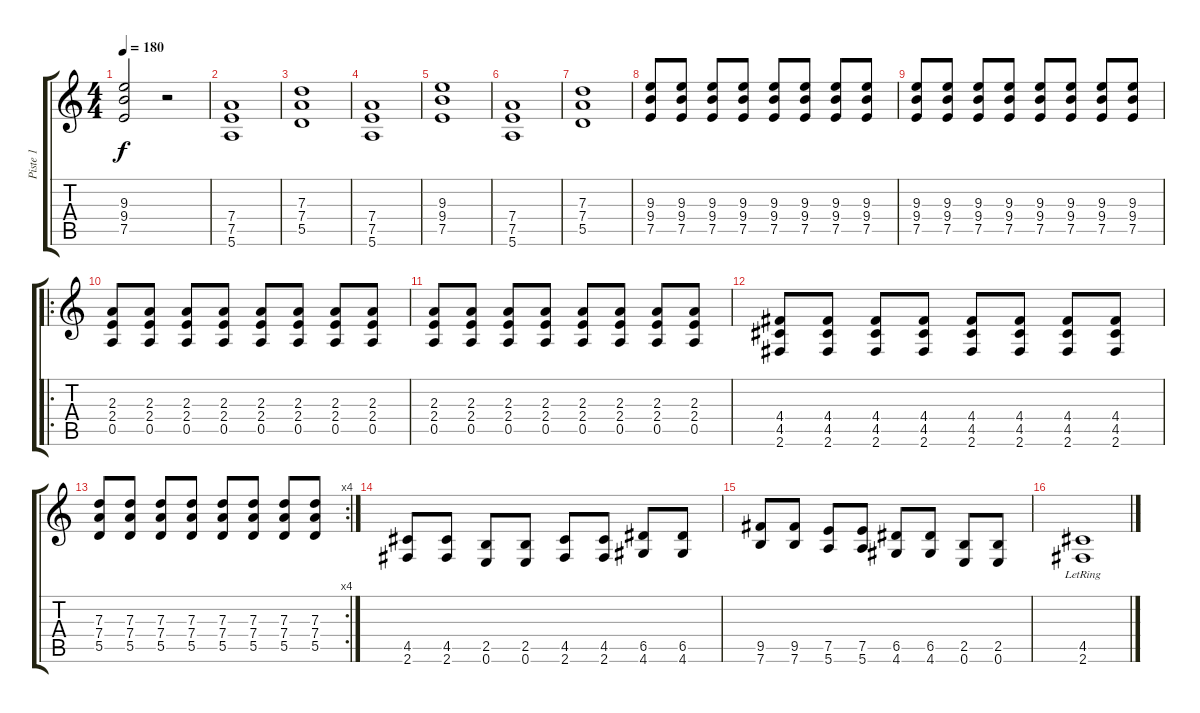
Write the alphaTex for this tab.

\track ("Piste 1" "Piste 1") {instrument distortionguitar}
\staff {score tabs}
\tuning (E4 B3 G3 D3 A2 E2) {hide}
\ts (4 4)
\tempo 180
\clef g2
\ks c
(9.3{t} 9.4{t} 7.5{t}).2{dy f} r.2 |
(7.4 7.5 5.6).1 |
(7.3 7.4 5.5).1 |
(7.4 7.5 5.6).1 |
(9.3 9.4 7.5).1 |
(7.4 7.5 5.6).1 |
(7.3 7.4 5.5).1 |
(9.3 9.4 7.5).8 (9.3 9.4 7.5).8 (9.3 9.4 7.5).8 (9.3 9.4 7.5).8 (9.3 9.4 7.5).8 (9.3 9.4 7.5).8 (9.3 9.4 7.5).8 (9.3 9.4 7.5).8 |
(9.3 9.4 7.5).8 (9.3 9.4 7.5).8 (9.3 9.4 7.5).8 (9.3 9.4 7.5).8 (9.3 9.4 7.5).8 (9.3 9.4 7.5).8 (9.3 9.4 7.5).8 (9.3 9.4 7.5).8 |
\ro
(2.3 2.4 0.5).8 (2.3 2.4 0.5).8 (2.3 2.4 0.5).8 (2.3 2.4 0.5).8 (2.3 2.4 0.5).8 (2.3 2.4 0.5).8 (2.3 2.4 0.5).8 (2.3 2.4 0.5).8 |
(2.3 2.4 0.5).8 (2.3 2.4 0.5).8 (2.3 2.4 0.5).8 (2.3 2.4 0.5).8 (2.3 2.4 0.5).8 (2.3 2.4 0.5).8 (2.3 2.4 0.5).8 (2.3 2.4 0.5).8 |
(4.4 4.5 2.6).8 (4.4 4.5 2.6).8 (4.4 4.5 2.6).8 (4.4 4.5 2.6).8 (4.4 4.5 2.6).8 (4.4 4.5 2.6).8 (4.4 4.5 2.6).8 (4.4 4.5 2.6).8 |
\rc 4
(7.3 7.4 5.5).8 (7.3 7.4 5.5).8 (7.3 7.4 5.5).8 (7.3 7.4 5.5).8 (7.3 7.4 5.5).8 (7.3 7.4 5.5).8 (7.3 7.4 5.5).8 (7.3 7.4 5.5).8 |
(4.5 2.6).8 (4.5 2.6).8 (2.5 0.6).8 (2.5 0.6).8 (4.5 2.6).8 (4.5 2.6).8 (6.5 4.6).8 (6.5 4.6).8 |
(9.5 7.6).8 (9.5 7.6).8 (7.5 5.6).8 (7.5 5.6).8 (6.5 4.6).8 (6.5 4.6).8 (2.5 0.6).8 (2.5 0.6).8 |
(4.5{lr} 2.6{lr}).1
